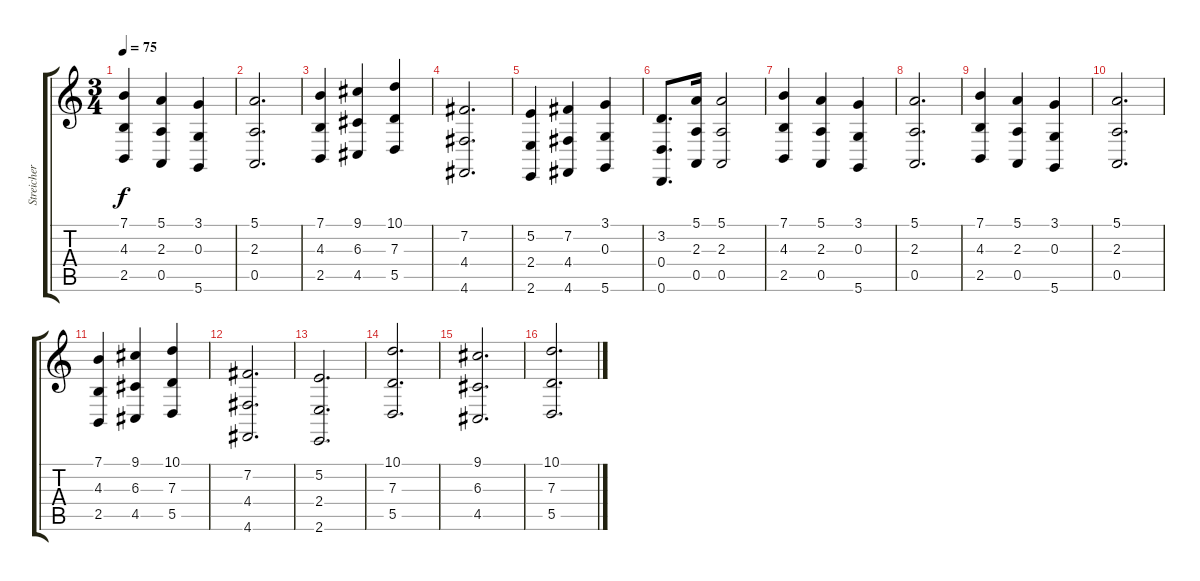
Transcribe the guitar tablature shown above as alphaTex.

\track ("Streicher" "Streicher") {instrument stringensemble2}
\staff {score tabs}
\tuning (E4 B3 G3 D3 A2 D2) {hide}
\ts (3 4)
\tempo 75
\clef g2
\ks c
(7.1 4.3 2.5).4{dy f} (5.1 2.3 0.5).4 (3.1 0.3 5.6).4 |
(5.1 2.3 0.5).2{d} |
(7.1 4.3 2.5).4 (9.1 6.3 4.5).4 (10.1 7.3 5.5).4 |
(7.2 4.4 4.6).2{d} |
(5.2 2.4 2.6).4 (7.2 4.4 4.6).4 (3.1 0.3 5.6).4 |
(3.2 0.4 0.6).8{d} (5.1 2.3 0.5).16 (5.1 2.3 0.5).2 |
(7.1 4.3 2.5).4 (5.1 2.3 0.5).4 (3.1 0.3 5.6).4 |
(5.1 2.3 0.5).2{d} |
(7.1 4.3 2.5).4 (5.1 2.3 0.5).4 (3.1 0.3 5.6).4 |
(5.1 2.3 0.5).2{d} |
(7.1 4.3 2.5).4 (9.1 6.3 4.5).4 (10.1 7.3 5.5).4 |
(7.2 4.4 4.6).2{d} |
(5.2 2.4 2.6).2{d} |
(10.1 7.3 5.5).2{d volume 9} |
(9.1 6.3 4.5).2{d} |
(10.1 7.3 5.5).2{d}
